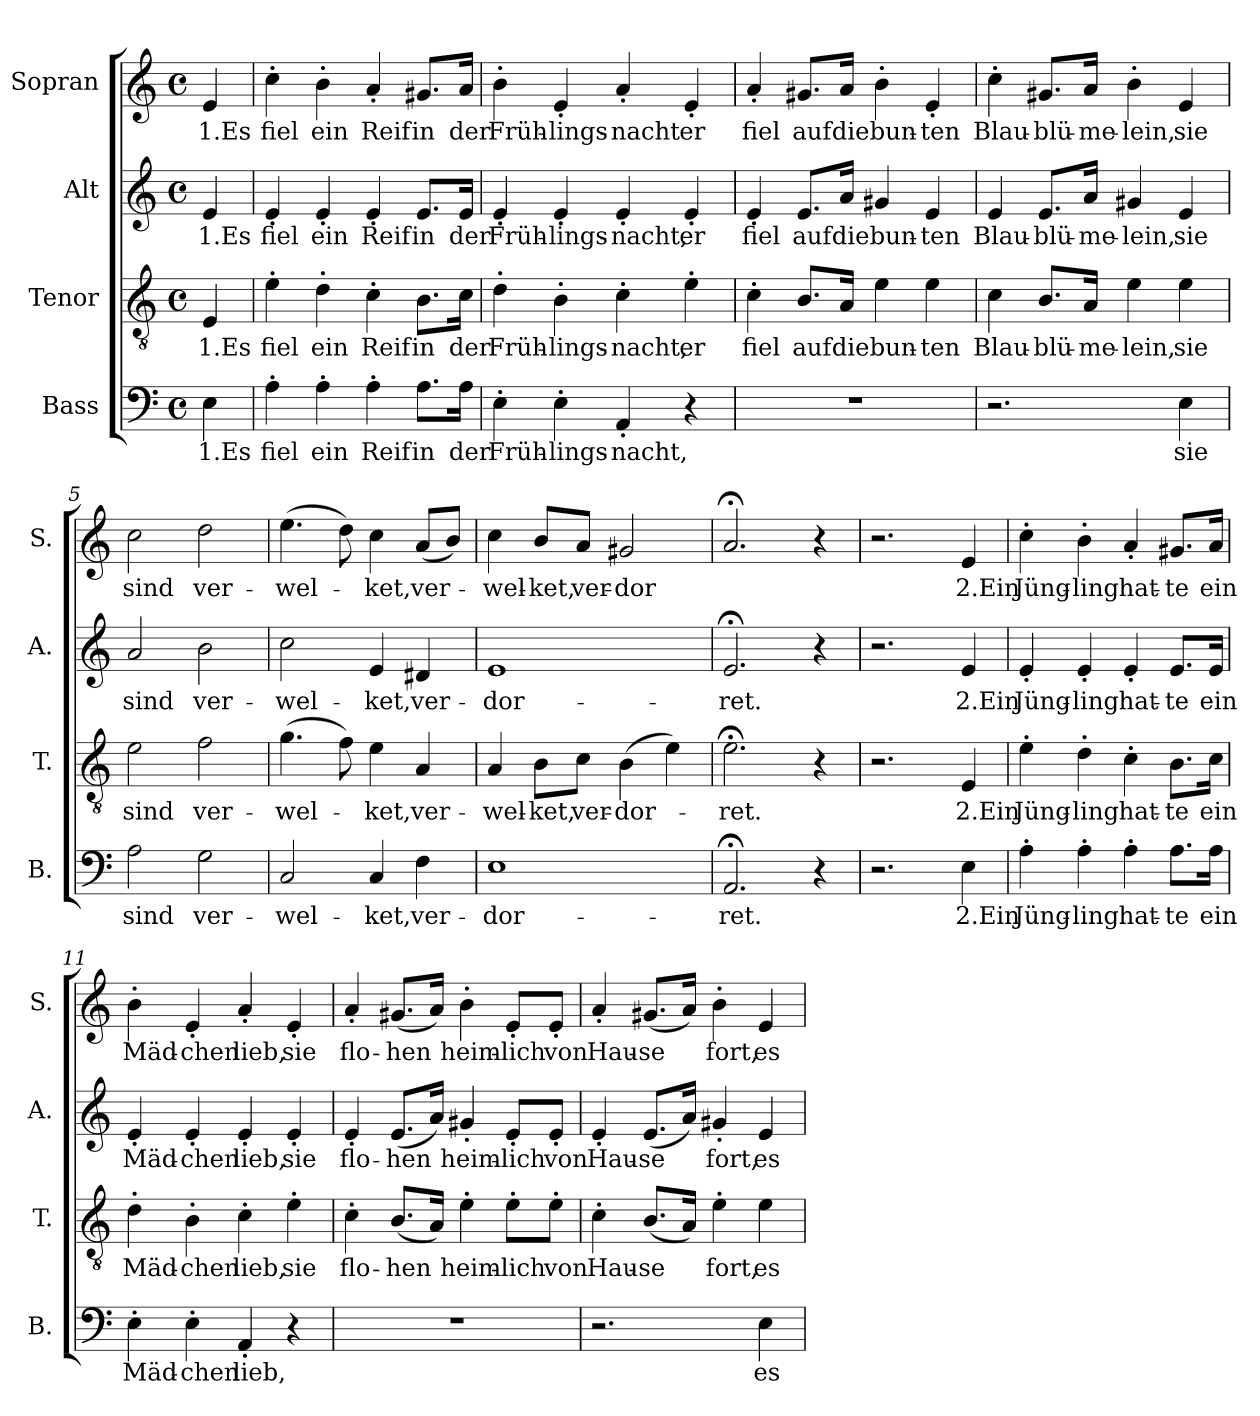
**kern	**text	**kern	**text	**kern	**text	**kern	**text
*part4	*part4	*part3	*part3	*part2	*part2	*part1	*part1
*staff4	*staff4	*staff3	*staff3	*staff2	*staff2	*staff1	*staff1
*I"Bass	*	*I"Tenor	*	*I"Alt	*	*I"Sopran	*
*I'B.	*	*I'T.	*	*I'A.	*	*I'S.	*
*clefF4	*	*clefGv2	*	*clefG2	*	*clefG2	*
*k[]	*	*k[]	*	*k[]	*	*k[]	*
*M4/4	*	*M4/4	*	*M4/4	*	*M4/4	*
*met(c)	*	*met(c)	*	*met(c)	*	*met(c)	*
*MM120	*	*MM120	*	*MM120	*	*MM120	*
=	=	=	=	=	=	=	=
!	!LO:LY:b	!	!LO:LY:b	!	!LO:LY:b	!	!LO:LY:b
4E\	1.Es	4E/	1.Es	4e/	1.Es	4e/	1.Es
=1	=1	=1	=1	=1	=1	=1	=1
!	!LO:LY:b	!	!LO:LY:b	!	!LO:LY:b	!	!LO:LY:b
4A'\	fiel	4e'\	fiel	4e'/	fiel	4cc'\	fiel
!	!LO:LY:b	!	!LO:LY:b	!	!LO:LY:b	!	!LO:LY:b
4A'\	ein	4d'\	ein	4e'/	ein	4b'\	ein
!	!LO:LY:b	!	!LO:LY:b	!	!LO:LY:b	!	!LO:LY:b
4A'\	Reif	4c'\	Reif	4e'/	Reif	4a'/	Reif
!	!LO:LY:b	!	!LO:LY:b	!	!LO:LY:b	!	!LO:LY:b
8.A\L	in	8.B\L	in	8.e/L	in	8.g#X/L	in
!	!LO:LY:b	!	!LO:LY:b	!	!LO:LY:b	!	!LO:LY:b
16A\Jk	der	16c\Jk	der	16e/Jk	der	16a/Jk	der
=2	=2	=2	=2	=2	=2	=2	=2
!	!LO:LY:b	!	!LO:LY:b	!	!LO:LY:b	!	!LO:LY:b
4E'\	Früh-	4d'\	Früh-	4e'/	Früh-	4b'\	Früh-
!	!LO:LY:b	!	!LO:LY:b	!	!LO:LY:b	!	!LO:LY:b
4E'\	-lings-	4B'\	-lings-	4e'/	-lings-	4e'/	-lings-
!	!LO:LY:b	!	!LO:LY:b	!	!LO:LY:b	!	!LO:LY:b
4AA'/	-nacht,	4c'\	-nacht,	4e'/	-nacht,	4a'/	-nacht
!	!	!	!LO:LY:b	!	!LO:LY:b	!	!LO:LY:b
4r	.	4e'\	er	4e'/	er	4e'/	er
=3	=3	=3	=3	=3	=3	=3	=3
!	!	!	!LO:LY:b	!	!LO:LY:b	!	!LO:LY:b
1r	.	4c'\	fiel	4e'/	fiel	4a'/	fiel
!	!	!	!LO:LY:b	!	!LO:LY:b	!	!LO:LY:b
.	.	8.B/L	auf	8.e/L	auf	8.g#X/L	auf
!	!	!	!LO:LY:b	!	!LO:LY:b	!	!LO:LY:b
.	.	16A/Jk	die	16a/Jk	die	16a/Jk	die
!	!	!	!LO:LY:b	!	!LO:LY:b	!	!LO:LY:b
.	.	4e\	bun-	4g#X/	bun-	4b'\	bun-
!	!	!	!LO:LY:b	!	!LO:LY:b	!	!LO:LY:b
.	.	4e\	-ten	4e/	-ten	4e'/	-ten
=4	=4	=4	=4	=4	=4	=4	=4
!	!	!	!LO:LY:b	!	!LO:LY:b	!	!LO:LY:b
2.r	.	4c\	Blau-	4e/	Blau-	4cc'\	Blau-
!	!	!	!LO:LY:b	!	!LO:LY:b	!	!LO:LY:b
.	.	8.B/L	-blü-	8.e/L	-blü-	8.g#X/L	-blü-
!	!	!	!LO:LY:b	!	!LO:LY:b	!	!LO:LY:b
.	.	16A/Jk	-me-	16a/Jk	-me-	16a/Jk	-me-
!	!	!	!LO:LY:b	!	!LO:LY:b	!	!LO:LY:b
.	.	4e\	-lein,	4g#X/	-lein,	4b'\	-lein,
!	!LO:LY:b	!	!LO:LY:b	!	!LO:LY:b	!	!LO:LY:b
4E\	sie	4e\	sie	4e/	sie	4e/	sie
!!LO:LB:g=z
=5	=5	=5	=5	=5	=5	=5	=5
!	!LO:LY:b	!	!LO:LY:b	!	!LO:LY:b	!	!LO:LY:b
2A\	sind	2e\	sind	2a/	sind	2cc\	sind
!	!LO:LY:b	!	!LO:LY:b	!	!LO:LY:b	!	!LO:LY:b
2G\	ver-	2f\	ver-	2b\	ver-	2dd\	ver-
=6	=6	=6	=6	=6	=6	=6	=6
!	!LO:LY:b	!	!LO:LY:b	!	!LO:LY:b	!	!LO:LY:b
2C/	-wel-	(>4.g\	-wel-	2cc\	-wel-	(>4.ee\	-wel-
.	.	8f\)	.	.	.	8dd\)	.
!	!LO:LY:b	!	!LO:LY:b	!	!LO:LY:b	!	!LO:LY:b
4C/	-ket,	4e\	-ket,	4e/	-ket,	4cc\	-ket,
!	!LO:LY:b	!	!LO:LY:b	!	!LO:LY:b	!	!LO:LY:b
4F\	ver-	4A/	ver-	4d#X/	ver-	(<8a/L	ver-
.	.	.	.	.	.	8b/J)	.
=7	=7	=7	=7	=7	=7	=7	=7
!	!LO:LY:b	!	!LO:LY:b	!	!LO:LY:b	!	!LO:LY:b
1E	-dor-	4A/	-wel-	1e	-dor-	4cc\	-wel-
!	!	!	!LO:LY:b	!	!	!	!LO:LY:b
.	.	8B\L	-ket,	.	.	8b/L	-ket,
!	!	!	!LO:LY:b	!	!	!	!LO:LY:b
.	.	8c\J	ver-	.	.	8a/J	ver-
!	!	!	!LO:LY:b	!	!	!	!LO:LY:b
.	.	(>4B\	-dor-	.	.	2g#X/	-dor
.	.	4e\)	.	.	.	.	.
=8	=8	=8	=8	=8	=8	=8	=8
!	!LO:LY:b	!	!LO:LY:b	!	!LO:LY:b	!	!
2.AA;</	-ret.	2.e;<\	-ret.	2.e;</	-ret.	2.a;</	.
4r	.	4r	.	4r	.	4r	.
=9	=9	=9	=9	=9	=9	=9	=9
2.r	.	2.r	.	2.r	.	2.r	.
!	!LO:LY:b	!	!LO:LY:b	!	!LO:LY:b	!	!LO:LY:b
4E\	2.Ein	4E/	2.Ein	4e/	2.Ein	4e/	2.Ein
=10	=10	=10	=10	=10	=10	=10	=10
!	!LO:LY:b	!	!LO:LY:b	!	!LO:LY:b	!	!LO:LY:b
4A'\	Jüng-	4e'\	Jüng-	4e'/	Jüng-	4cc'\	Jüng-
!	!LO:LY:b	!	!LO:LY:b	!	!LO:LY:b	!	!LO:LY:b
4A'\	-ling	4d'\	-ling	4e'/	-ling	4b'\	-ling
!	!LO:LY:b	!	!LO:LY:b	!	!LO:LY:b	!	!LO:LY:b
4A'\	hat-	4c'\	hat-	4e'/	hat-	4a'/	hat-
!	!LO:LY:b	!	!LO:LY:b	!	!LO:LY:b	!	!LO:LY:b
8.A\L	-te	8.B\L	-te	8.e/L	-te	8.g#X/L	-te
!	!LO:LY:b	!	!LO:LY:b	!	!LO:LY:b	!	!LO:LY:b
16A\Jk	ein	16c\Jk	ein	16e/Jk	ein	16a/Jk	ein
!!LO:PB:g=z
=11	=11	=11	=11	=11	=11	=11	=11
!	!LO:LY:b	!	!LO:LY:b	!	!LO:LY:b	!	!LO:LY:b
4E'\	Mäd-	4d'\	Mäd-	4e'/	Mäd-	4b'\	Mäd-
!	!LO:LY:b	!	!LO:LY:b	!	!LO:LY:b	!	!LO:LY:b
4E'\	-chen	4B'\	-chen	4e'/	-chen	4e'/	-chen
!	!LO:LY:b	!	!LO:LY:b	!	!LO:LY:b	!	!LO:LY:b
4AA'/	lieb,	4c'\	lieb,	4e'/	lieb,	4a'/	lieb,
!	!	!	!LO:LY:b	!	!LO:LY:b	!	!LO:LY:b
4r	.	4e'\	sie	4e'/	sie	4e'/	sie
=12	=12	=12	=12	=12	=12	=12	=12
!	!	!	!LO:LY:b	!	!LO:LY:b	!	!LO:LY:b
1r	.	4c'\	flo-	4e'/	flo-	4a'/	flo-
!	!	!	!LO:LY:b	!	!LO:LY:b	!	!LO:LY:b
.	.	(<8.B/L	-hen	(<8.e/L	-hen	(<8.g#X/L	-hen
.	.	16A/Jk)	.	16a/Jk)	.	16a/Jk)	.
!	!	!	!LO:LY:b	!	!LO:LY:b	!	!LO:LY:b
.	.	4e'\	heim-	4g#X'/	heim-	4b'\	heim-
!	!	!	!LO:LY:b	!	!LO:LY:b	!	!LO:LY:b
.	.	8e'\L	-lich	8e'/L	-lich	8e'/L	-lich
!	!	!	!LO:LY:b	!	!LO:LY:b	!	!LO:LY:b
.	.	8e'\J	von	8e'/J	von	8e'/J	von
=13	=13	=13	=13	=13	=13	=13	=13
!	!	!	!LO:LY:b	!	!LO:LY:b	!	!LO:LY:b
2.r	.	4c'\	Hau-	4e'/	Hau-	4a'/	Hau-
!	!	!	!LO:LY:b	!	!LO:LY:b	!	!LO:LY:b
.	.	(<8.B/L	-se	(<8.e/L	-se	(<8.g#X/L	-se
.	.	16A/Jk)	.	16a/Jk)	.	16a/Jk)	.
!	!	!	!LO:LY:b	!	!LO:LY:b	!	!LO:LY:b
.	.	4e'\	fort,	4g#X'/	fort,	4b'\	fort,
!	!LO:LY:b	!	!LO:LY:b	!	!LO:LY:b	!	!LO:LY:b
4E\	es	4e\	es	4e/	es	4e/	es
=	=	=	=	=	=	=	=
*-	*-	*-	*-	*-	*-	*-	*-
